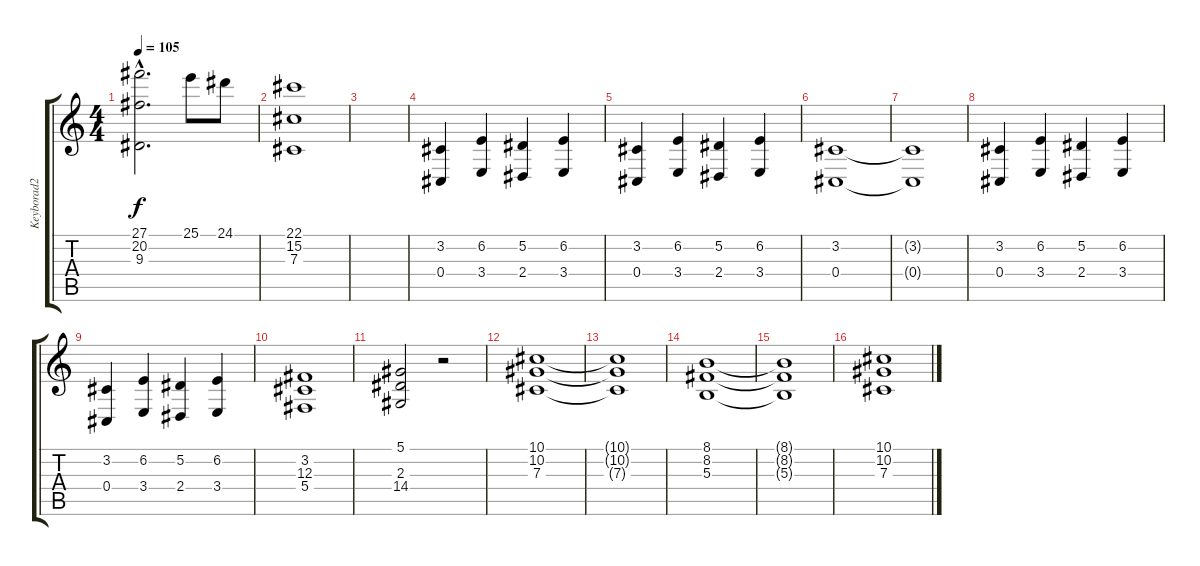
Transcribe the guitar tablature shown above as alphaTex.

\track ("Keyborad2" "Keyborad2") {instrument stringensemble1}
\staff {score tabs}
\tuning (Eb4 Bb3 Gb3 Db3 Ab2 Eb2) {hide}
\ts (4 4)
\tempo 105
\clef g2
\ks c
(27.1{hac t} 20.2{hac t} 9.3{hac t}).2{d dy f} 25.1.8 24.1.8 |
(22.1 15.2 7.3).1 |
|
(3.2 0.4).4 (6.2 3.4).4 (5.2 2.4).4 (6.2 3.4).4 |
(3.2 0.4).4 (6.2 3.4).4 (5.2 2.4).4 (6.2 3.4).4 |
(3.2 0.4).1 |
(3.2{t} 0.4{t}).1 |
(3.2 0.4).4 (6.2 3.4).4 (5.2 2.4).4 (6.2 3.4).4 |
(3.2 0.4).4 (6.2 3.4).4 (5.2 2.4).4 (6.2 3.4).4 |
(3.2 12.3 5.4).1 |
(5.1 2.3 14.4).2 r.2 |
(10.1 10.2 7.3).1 |
(10.1{t} 10.2{t} 7.3{t}).1 |
(8.1 8.2 5.3).1 |
(8.1{t} 8.2{t} 5.3{t}).1 |
(10.1 10.2 7.3).1
